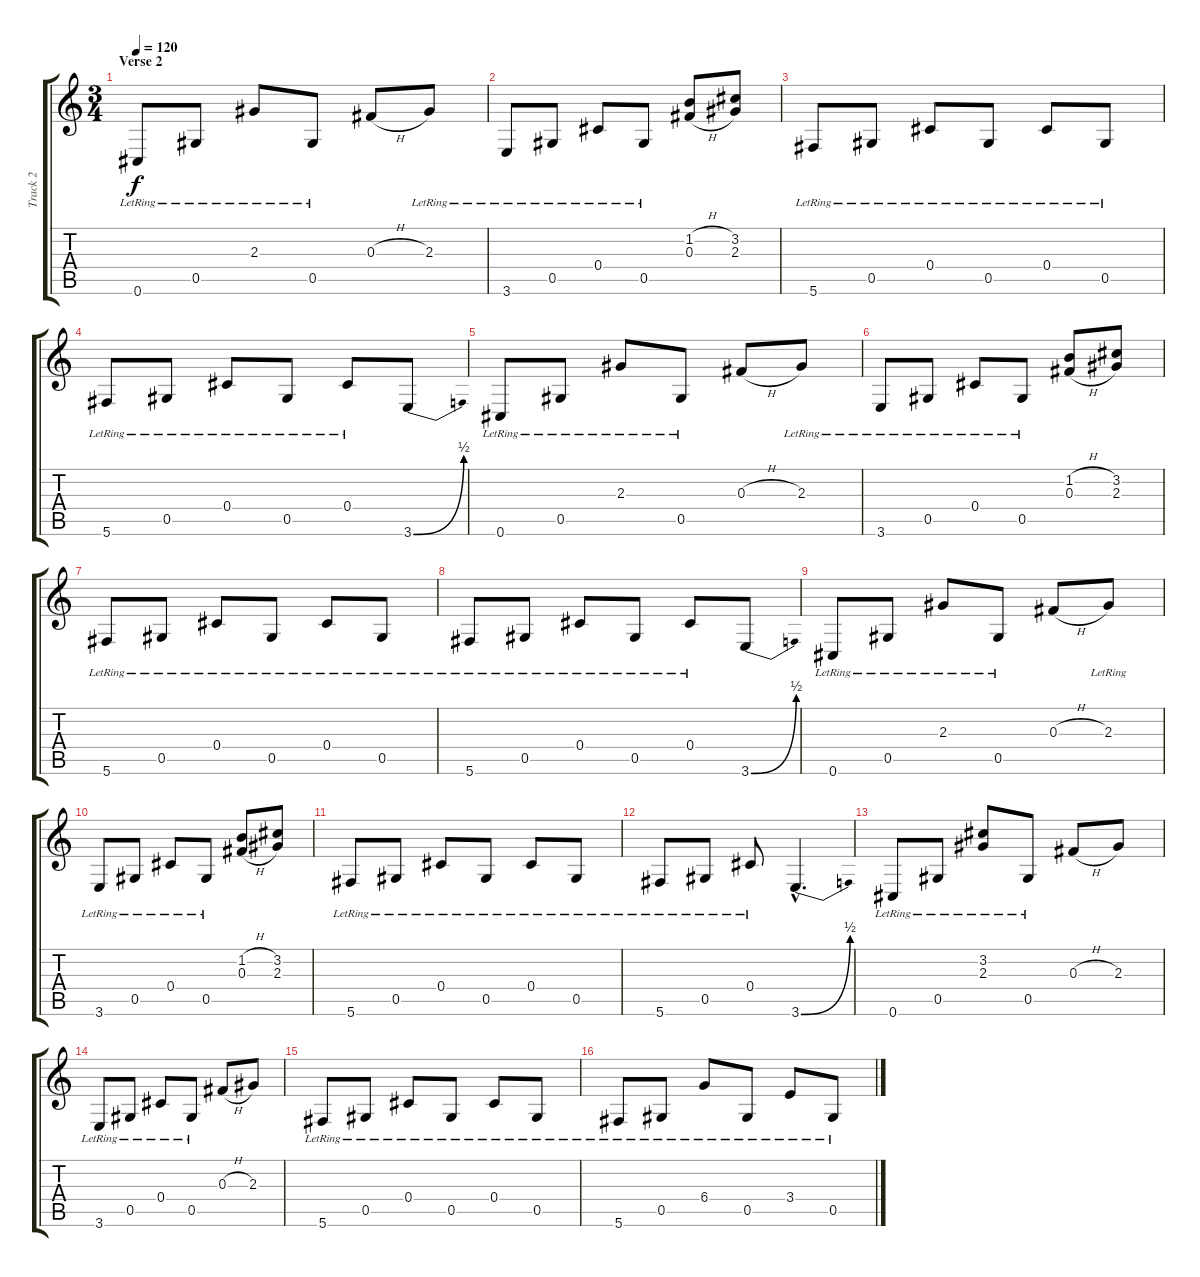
\track ("Track 2" "Track 2") {instrument acousticguitarsteel}
\staff {score tabs}
\tuning (Eb4 Bb3 Gb3 Db3 Ab2 Db2) {hide}
\ts (3 4)
\section ("" "Verse 2")
\tempo 120
\clef g2
\ks c
0.6{lr}.8{dy f} 0.5{lr}.8 2.3{lr}.8 0.5{lr}.8 0.3{h}.8 2.3{lr}.8 |
3.6{lr}.8 0.5{lr}.8 0.4{lr}.8 0.5{lr}.8 (1.2{h} 0.3{h}).8 (3.2 2.3).8 |
5.6{lr}.8 0.5{lr}.8 0.4{lr}.8 0.5{lr}.8 0.4{lr}.8 0.5{lr}.8 |
5.6{lr}.8 0.5{lr}.8 0.4{lr}.8 0.5{lr}.8 0.4{lr}.8 3.6{be (bend 0 0 60 2)}.8 |
0.6{lr}.8 0.5{lr}.8 2.3{lr}.8 0.5{lr}.8 0.3{h}.8 2.3{lr}.8 |
3.6{lr}.8 0.5{lr}.8 0.4{lr}.8 0.5{lr}.8 (1.2{h} 0.3{h}).8 (3.2 2.3).8 |
5.6{lr}.8 0.5{lr}.8 0.4{lr}.8 0.5{lr}.8 0.4{lr}.8 0.5{lr}.8 |
5.6{lr}.8 0.5{lr}.8 0.4{lr}.8 0.5{lr}.8 0.4{lr}.8 3.6{be (bend 0 0 60 2)}.8 |
0.6{lr}.8 0.5{lr}.8 2.3{lr}.8 0.5{lr}.8 0.3{h}.8 2.3{lr}.8 |
3.6{lr}.8 0.5{lr}.8 0.4{lr}.8 0.5{lr}.8 (1.2{h} 0.3{h}).8 (3.2 2.3).8 |
5.6{lr}.8 0.5{lr}.8 0.4{lr}.8 0.5{lr}.8 0.4{lr}.8 0.5{lr}.8 |
5.6{lr}.8 0.5{lr}.8 0.4{lr}.8 3.6{be (bend 0 0 60 2) hac}.4{d} |
0.6{lr}.8 0.5{lr}.8 (3.2{lr} 2.3{lr}).8 0.5{lr}.8 0.3{h}.8 2.3.8 |
3.6{lr}.8 0.5{lr}.8 0.4{lr}.8 0.5{lr}.8 0.3{h}.8 2.3.8 |
5.6{lr}.8 0.5{lr}.8 0.4{lr}.8 0.5{lr}.8 0.4{lr}.8 0.5{lr}.8 |
5.6{lr}.8 0.5{lr}.8 6.4{lr}.8 0.5{lr}.8 3.4{lr}.8 0.5{lr}.8
